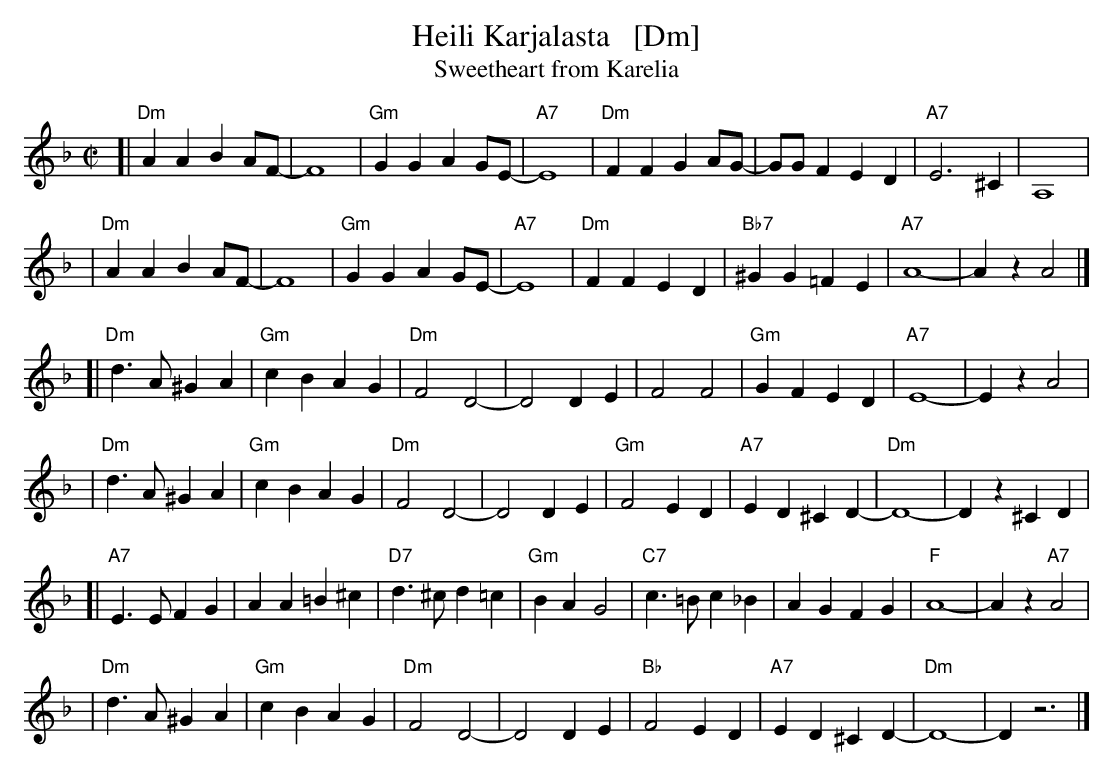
X:1
T: Heili Karjalasta   [Dm]
T: Sweetheart from Karelia
M: C|
L: 1/4
K: Dm
[| "Dm"AA BA/F/- | F4 | "Gm"GG AG/E/- | "A7"E4 \
| "Dm"FF GA/G/- | G/G/F ED | "A7"E3 ^C | A,4 |
| "Dm"AA BA/F/- | F4 | "Gm"GG AG/E/- | "A7"E4 \
| "Dm"FF ED | "Bb7"^GG =FE | "A7"A4- | Az A2 |]
[|"Dm"d>A ^GA | "Gm"cB AG | "Dm"F2 D2- | D2 DE \
| F2 F2 | "Gm"GF ED | "A7"E4- | Ez A2 |
| "Dm"d>A ^GA | "Gm"cB AG | "Dm"F2 D2- | D2 DE \
| "Gm"F2 ED | "A7"ED ^CD- | "Dm"D4- | Dz ^CD |
[|"A7"E>E FG | AA=B^c | "D7"d>^c d=c | "Gm"BA G2 \
| "C7"c>=B c_B | AG FG | "F"A4- | Az "A7"A2 |
| "Dm"d>A ^GA | "Gm"cB AG | "Dm"F2 D2- | D2 DE \
| "Bb"F2 ED |  "A7"ED ^CD- | "Dm"D4- | D z3 |]
